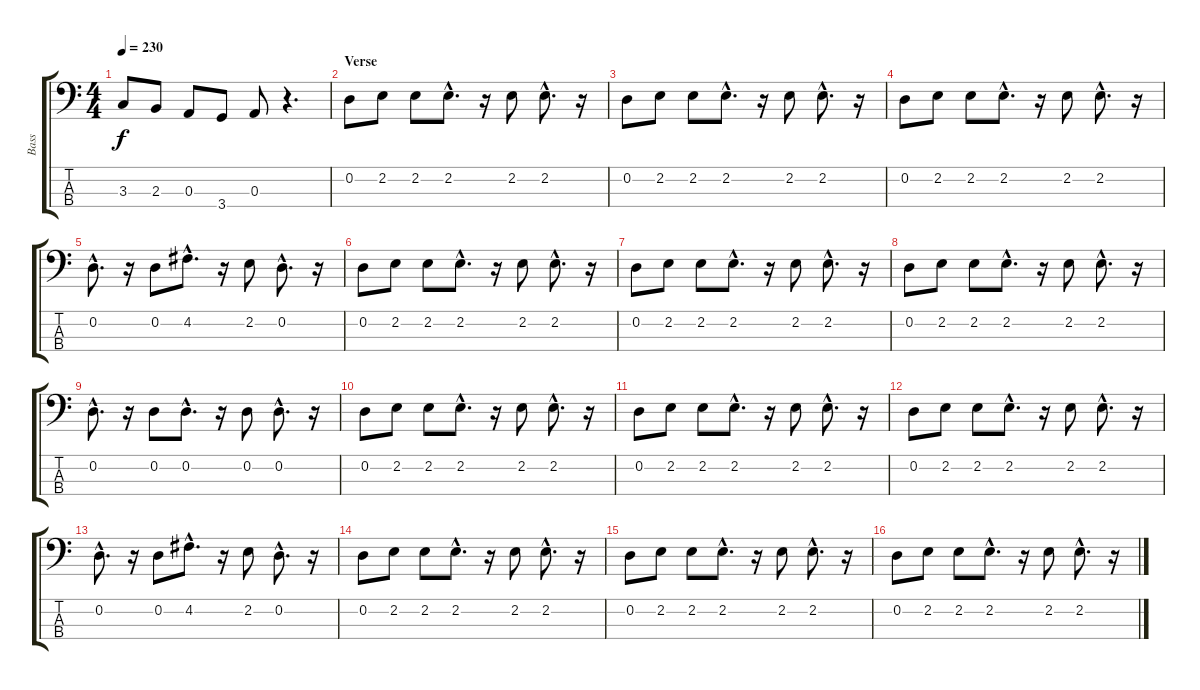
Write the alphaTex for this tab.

\track ("Bass" "Bass") {instrument fretlessbass}
\staff {score tabs}
\tuning (G2 D2 A1 E1) {hide}
\ts (4 4)
\tempo 230
\clef f4
\ks c
3.3.8{dy f} 2.3.8 0.3.8 3.4.8 0.3.8 r.4{d} |
\section ("" "Verse")
0.2.8 2.2.8 2.2.8 2.2{hac}.8{d} r.16 2.2.8 2.2{hac}.8{d} r.16 |
0.2.8 2.2.8 2.2.8 2.2{hac}.8{d} r.16 2.2.8 2.2{hac}.8{d} r.16 |
0.2.8 2.2.8 2.2.8 2.2{hac}.8{d} r.16 2.2.8 2.2{hac}.8{d} r.16 |
0.2{hac}.8{d} r.16 0.2.8 4.2{hac}.8{d} r.16 2.2.8 0.2{hac}.8{d} r.16 |
0.2.8 2.2.8 2.2.8 2.2{hac}.8{d} r.16 2.2.8 2.2{hac}.8{d} r.16 |
0.2.8 2.2.8 2.2.8 2.2{hac}.8{d} r.16 2.2.8 2.2{hac}.8{d} r.16 |
0.2.8 2.2.8 2.2.8 2.2{hac}.8{d} r.16 2.2.8 2.2{hac}.8{d} r.16 |
0.2{hac}.8{d} r.16 0.2.8 0.2{hac}.8{d} r.16 0.2.8 0.2{hac}.8{d} r.16 |
0.2.8 2.2.8 2.2.8 2.2{hac}.8{d} r.16 2.2.8 2.2{hac}.8{d} r.16 |
0.2.8 2.2.8 2.2.8 2.2{hac}.8{d} r.16 2.2.8 2.2{hac}.8{d} r.16 |
0.2.8 2.2.8 2.2.8 2.2{hac}.8{d} r.16 2.2.8 2.2{hac}.8{d} r.16 |
0.2{hac}.8{d} r.16 0.2.8 4.2{hac}.8{d} r.16 2.2.8 0.2{hac}.8{d} r.16 |
0.2.8 2.2.8 2.2.8 2.2{hac}.8{d} r.16 2.2.8 2.2{hac}.8{d} r.16 |
0.2.8 2.2.8 2.2.8 2.2{hac}.8{d} r.16 2.2.8 2.2{hac}.8{d} r.16 |
0.2.8 2.2.8 2.2.8 2.2{hac}.8{d} r.16 2.2.8 2.2{hac}.8{d} r.16
